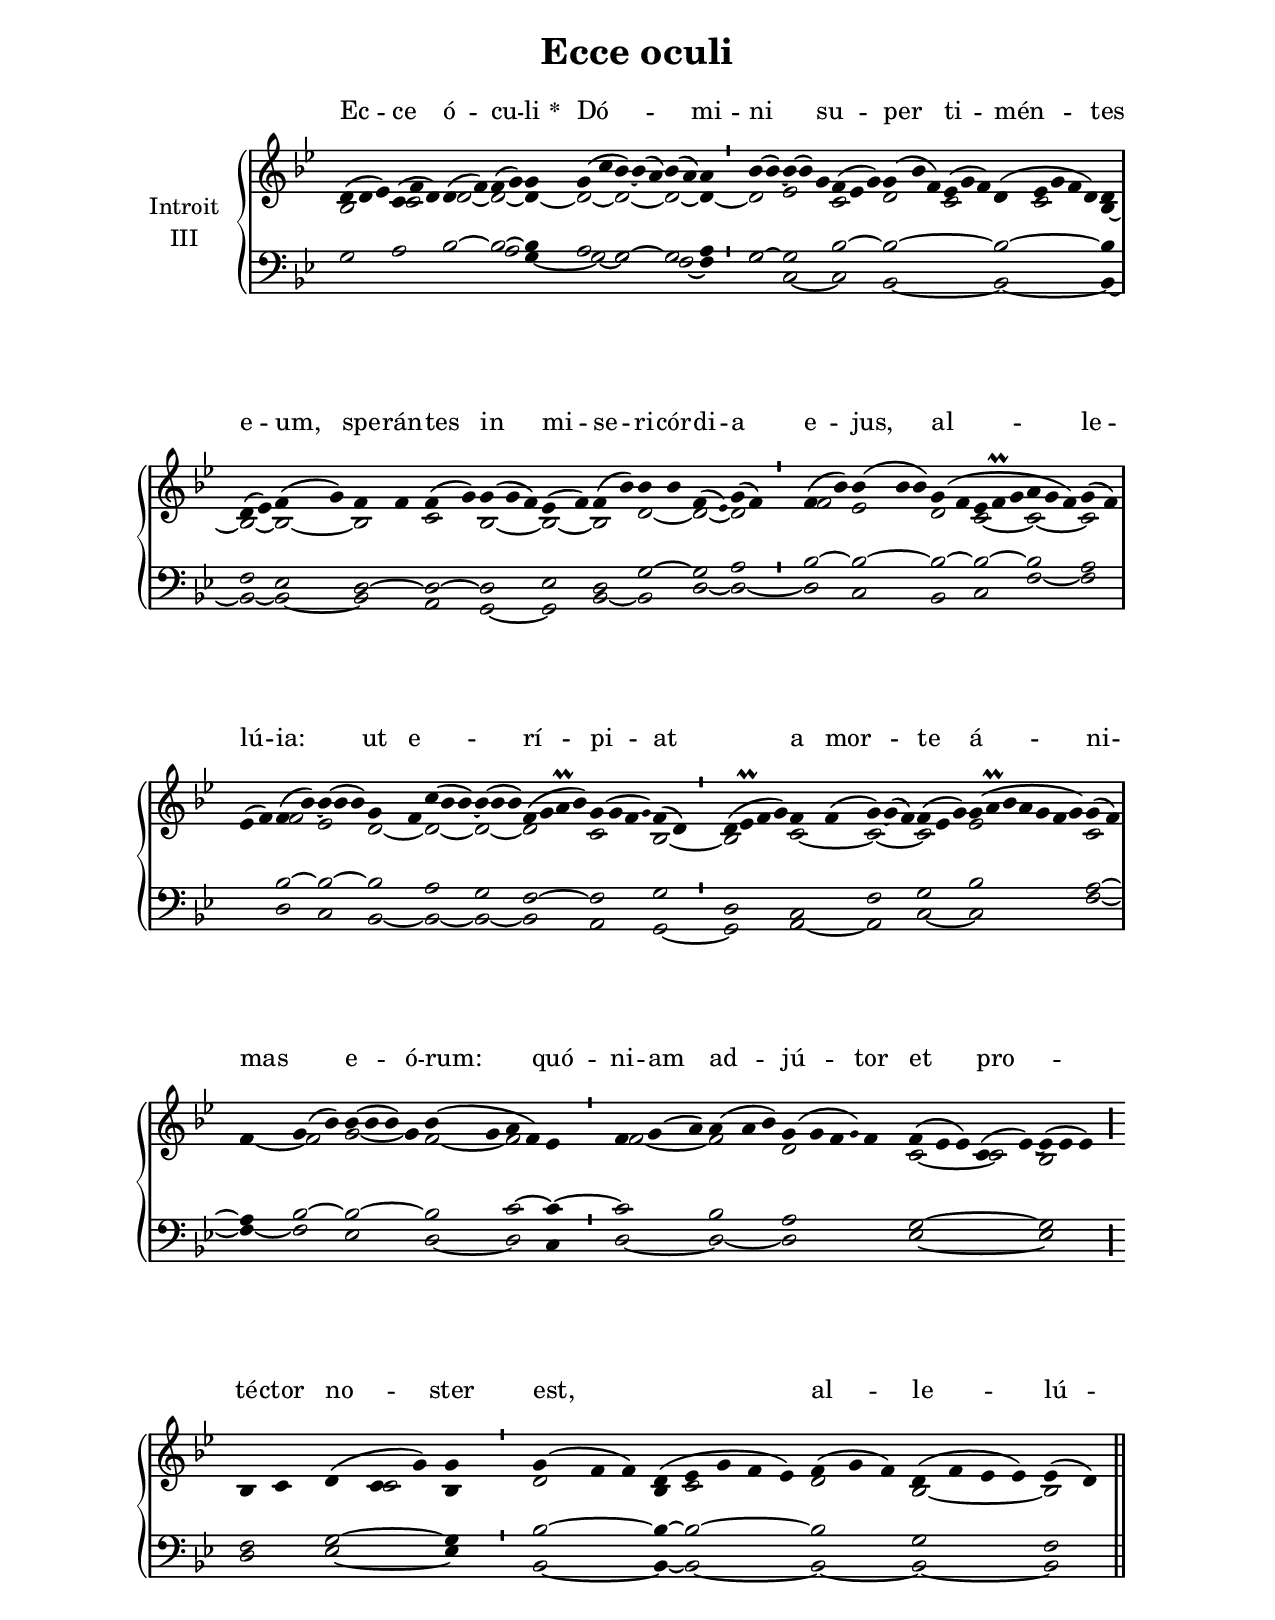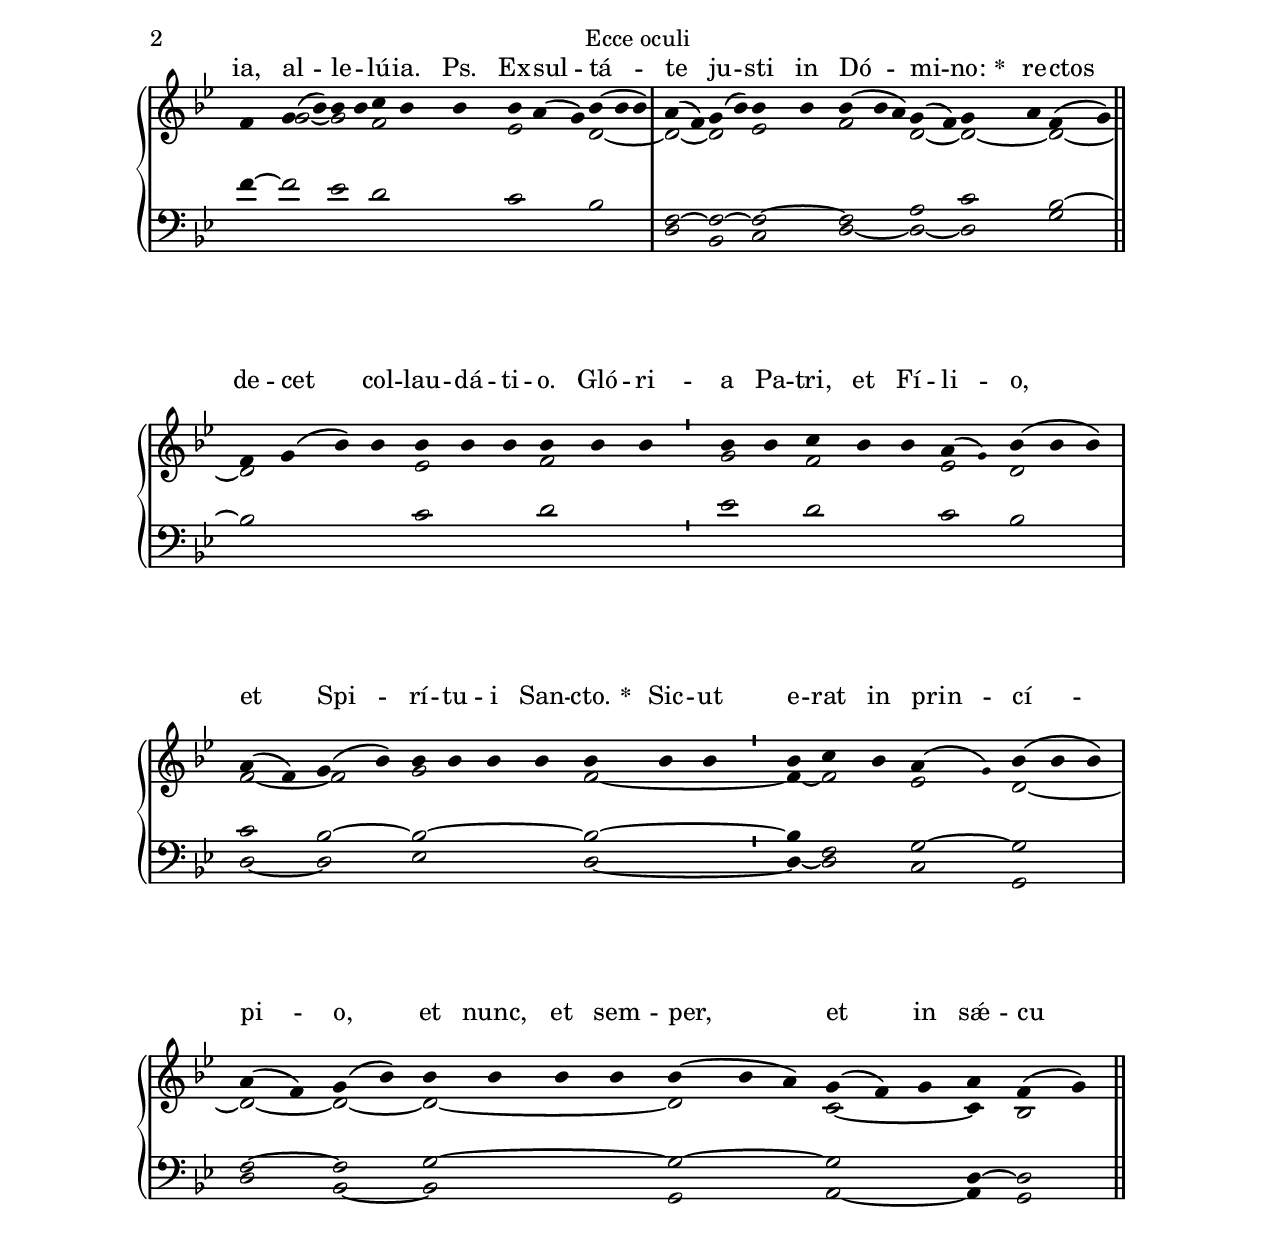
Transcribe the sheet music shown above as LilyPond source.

\version "2.18"
\include "gregorian.ly"
\include "noh2.ily"


%Page reference: page iii.175
%(volume.page)

global = {
 \key g \minor
 \cadenzaOn 
}

\header {
  title = \markup \center-column {"Ecce oculi" \vspace #1 }
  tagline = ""
  composer = ""
}

\paper {
 #(include-special-characters)
  oddHeaderMarkup = \markup \fill-line {
    \line {}
    \center-column {
      \on-the-fly #first-page     " "
      \on-the-fly #not-first-page "Ecce oculi"
    }
    \line { \on-the-fly #print-page-number-check-first \fromproperty #'page:page-number-string }
  }
  evenHeaderMarkup = \markup \fill-line {
    \line { \on-the-fly #print-page-number-check-first \fromproperty #'page:page-number-string }
    \center-column { "Ecce oculi" }
    \line {}
  }
}

chantText = \lyricmode {
Ec -- ce ó -- cu -- li 
\set stanza = " * " Dó -- _ mi -- ni su -- _ per ti -- mén -- tes e -- um, 
spe -- rán -- tes in mi -- se -- ri -- cór -- di -- a e -- jus, al -- le -- lú -- ia: 
ut e -- _ rí -- pi -- at _ a mor -- te á -- ni -- mas _ e -- ó -- rum: 
quó -- ni -- am ad -- jú -- tor et pro -- té -- ctor no -- ster est, _ 
al -- le -- lú -- ia, al -- le -- _ lú -- ia. Ps. 
Ex -- sul -- tá -- te ju -- sti in Dó -- mi -- no: 
\set stanza = " * " 
re -- ctos de -- cet col -- lau -- dá -- ti -- o. 
Gló -- ri -- a Pa -- tri, et Fí -- li -- o, et Spi -- rí -- tu -- i San -- cto. 
\set stanza = " * " 
Sic -- ut e -- rat in prin -- cí -- pi -- o, et nunc, et sem -- per, 
et in sǽ -- cu -- la sæ -- cu -- ló -- rum. A -- men. }

chantMusic = {
\tieDown   d'4 ( d'4 ees'4) c'4 ( f'4 d'4) d'4 ( f'4) f'4 ( g'4) g'4  g'4 ( c''4 bes'4) ~ bes'4 ( a'4) bes'4 ( a'4) a'4 \divisioMinima
 bes'4 ( bes'4) ~ bes'4 ( bes'4) g'4 f'4 ( ees'4 g'4) g'4 ( bes'4 f'4) ees'4 ( g'4 f'4) d'4 ( ees'4 g'4 f'4 d'4) d'4 \divisioMaxima
 d'4 ( ees'4) f'4 ( g'4) f'4 f'4 f'4 ( g'4) g'4 ( g'4 f'4) ees'4 ( f'4) f'4 ( bes'4) bes'4 bes'4 f'4 ( \once \tweak #'font-size #-4 ees' ) g'4 ( f'4) \divisioMinima
 f'4 ( bes'4) bes'4 ( bes'4 bes'4) g'4 ( f'4 ees'4 f'\prall g'4 a'4 g'4 f'4) g'4 ( f'4) \divisioMaxima
 ees'4 ( f'4) f'4 ( bes'4) ~ bes'4 ( bes'4 bes'4) g'4 f'4 c''4 ( bes'4 bes'4) ~ bes'4 ( bes'4 bes'4) f'4 ( g'4 a'\prall bes'4) g'4 ( g'4 f'4 \once \tweak #'font-size #-4 g' ) f'4 ( d'4) \divisioMinima
 d'4 ( ees'\prall f'4 g'4) f'4 f'4 ( g'4) ~ g'4 ( f'4) f'4 ( ees'4 g'4) g'4 ( a'\prall bes'4 a'4 g'4 f'4 g'4) g'4 ( f'4) \divisioMaxima
 f'4 g'4 ( bes'4) bes'4 ( bes'4 bes'4) g'4 bes'4 ( g'4 a'4 f'4) ees'4 \divisioMinima
 f'4 g'4 ( a'4) a'4 ( a'4 bes'4) g'4 ( g'4 f'4 \once \tweak #'font-size #-4 g' ) f'4 f'4 ( ees'4 ees'4) c'4 ( ees'4) ~ ees'4 ( ees'4 ees'4) \divisioMaior
 bes4 c'4 d'4 ( c'4 g'4) g'4 \divisioMinima
 g'4 ( f'4 f'4) d'4 ( ees'4 g'4 f'4 ees'4) f'4 ( g'4 f'4) d'4 ( f'4 ees'4 ees'4) ees'4 ( d'4) \finalis
 f'4 g'4 ( bes'4) bes'4 bes'4 c''4 bes'4 bes'4 bes'4 a'4 ( g'4) bes'4 ( bes'4 bes'4) \divisioMaxima
 a'4 ( f'4) g'4 ( bes'4) bes'4 bes'4 bes'4 ( bes'4 a'4) g'4 ( f'4) g'4 a'4 f'4 ( g'4) \finalis
 f'4 g'4 ( bes'4) bes'4 bes'4 bes'4 bes'4 bes'4 bes'4 bes'4 \divisioMinima
 bes'4 bes'4 c''4 bes'4 bes'4 a'4 ( \once \tweak #'font-size #-4 g' ) bes'4 ( bes'4 bes'4) \divisioMaxima
 a'4 ( f'4) g'4 ( bes'4) bes'4 bes'4 bes'4 bes'4 bes'4 bes'4 bes'4 \divisioMinima
 bes'4 c''4 bes'4 a'4 ( \once \tweak #'font-size #-4 g' ) bes'4 ( bes'4 bes'4) \divisioMaxima
 a'4 ( f'4) g'4 ( bes'4) bes'4 bes'4 bes'4 bes'4 bes'4 ( bes'4 a'4) g'4 ( f'4) g'4 a'4 f'4 ( g'4) \finalis

}

altoMusic = {
bes2*3/2 c'2*3/2 d'2 ~ d'2 ~ d'4 ~ d'2 ~ d'2*3/2 ~ d'2 ~ d'4 ~ \divisioMinima
d'2 ees'2*3/2 c'2*3/2 d'2*3/2 c'2*3/2 d'4 c'2*4/2 bes4 ~ \divisioMaxima
bes2 ~ bes2 ~ bes2 c'2 bes2*3/2 ~ bes2 ~ bes2 d'2 ~ d'2 ~ d'2 \divisioMinima
f'2 ees'2*3/2 d'2 c'2*3/2 ~ c'2*3/2 ~ c'2 \divisioMaxima
r2 f'2 ees'2*3/2 d'2 ~ d'2*3/2 ~ d'2*3/2 ~ d'2*4/2 c'2*4/2 bes2 ~ \divisioMinima
bes2*4/2 c'2 ~ c'2*3/2 ~ c'2*3/2 ees'2*7/2 c'2 \divisioMaxima
f'4 ~ f'2 g'2*3/2 ~ g'4 f'2 ~ f'2 r4 \divisioMinima
f'2*3/2 ~ f'2*3/2 d'2*5/2 c'2*3/2 ~ c'2 bes2*3/2 \divisioMaior
r2*3/2 c'2 bes4 \divisioMinima
d'2*3/2 bes4 c'2*4/2 d'2*3/2 bes2*4/2 ~ bes2 \finalis
r4 g'2 ~ g'2 f'2*3/2 ees'2*3/2 d'2*3/2 ~ \divisioMaxima
d'2 ~ d'2 ees'2 f'2*3/2 d'2 ~ d'2 ~ d'2 ~ \finalis
d'2*4/2 ees'2*3/2 f'2*3/2 \divisioMinima
g'2 f'2*3/2 ees'2 d'2*3/2 \divisioMaxima
f'2 ~ f'2 g'2*4/2 f'2*3/2 ~ \divisioMinima
f'4 ~ f'2 ees'2 d'2*3/2 ~ \divisioMaxima
d'2 ~ d'2 ~ d'2*4/2 ~ d'2*3/2 c'2*3/2 ~ c'4 bes2 \finalis
}

tenorMusic = {
g2*3/2 a2*3/2 bes2 ~ bes2 ~ bes4 a2 g2*3/2 ~ g2 a4 \divisioMinima
g2 ~ g2*3/2 bes2*3/2 ~ bes2*6/2 ~ bes2*5/2 ~ bes4 \divisioMaxima
f2 ees2 d2 ~ d2 ~ d2*3/2 ees2 d2 g2 ~ g2 a2 \divisioMinima
bes2 ~ bes2*3/2 ~ bes2 ~ bes2*3/2 ~ bes2*3/2 a2 \divisioMaxima
r2 bes2 ~ bes2*3/2 ~ bes2 a2*3/2 g2*3/2 f2*4/2 ~ f2*4/2 g2 \divisioMinima
d2*4/2 c2 f2*3/2 g2*3/2 bes2*7/2 a2 ~ \divisioMaxima
a4 bes2 ~ bes2*4/2 ~ bes2 c'2 ~ c'4 ~ \divisioMinima
c'2*3/2 bes2*3/2 a2*5/2 g2*5/2 ~ g2*3/2 \divisioMaior
f2 g2*3/2 ~ g4 \divisioMinima
bes2*3/2 ~ bes4 ~ bes2*4/2 ~ bes2*3/2 g2*4/2 f2 \finalis
f'4 ~ f'2 ees'2 d'2*3/2 c'2*3/2 bes2*3/2 \divisioMaxima
f2 ~ f2 ~ f2 ~ f2*3/2 a2 c'2 bes2 ~ \finalis
bes2*4/2 c'2*3/2 d'2*3/2 \divisioMinima
ees'2 d'2*3/2 c'2 bes2*3/2 \divisioMaxima
c'2 bes2 ~ bes2*4/2 ~ bes2*3/2 ~ \divisioMinima
bes4 f2 g2 ~ g2*3/2 \divisioMaxima
f2 ~ f2 g2*4/2 ~ g2*3/2 ~ g2*3/2 d4 ~ d2 \finalis
}

bassMusic = {
r2*8/2 a2 g4 ~ g2 ~ g2*3/2 f2 ~ f4 \divisioMinima
g2 c2*3/2 ~ c2*3/2 bes,2*6/2 ~ bes,2*5/2 ~ bes,4 ~ \divisioMaxima
bes,2 ~ bes,2 ~ bes,2 a,2 g,2*3/2 ~ g,2 bes,2 ~ bes,2 d2 ~ d2 ~ \divisioMinima
d2 c2*3/2 bes,2 c2*3/2 f2*3/2 ~ f2 \divisioMaxima
r2 d2 c2*3/2 bes,2 ~ bes,2*3/2 ~ bes,2*3/2 ~ bes,2*4/2 a,2*4/2 g,2 ~ \divisioMinima
g,2*4/2 a,2 ~ a,2*3/2 c2*3/2 ~ c2*7/2 f2 ~ \divisioMaxima
f4 ~ f2 ees2*4/2 d2 ~ d2 c4 \divisioMinima
d2*3/2 ~ d2*3/2 ~ d2*5/2 ees2*5/2 ~ ees2*3/2 \divisioMaior
d2 ees2*3/2 ~ ees4 \divisioMinima
bes,2*3/2 ~ bes,4 ~ bes,2*4/2 ~ bes,2*3/2 ~ bes,2*4/2 ~ bes,2 \finalis
r2*14/2 \divisioMaxima
d2 bes,2 c2 d2*3/2 ~ d2 ~ d2 g2 \finalis
r2*20/2 \divisioMaxima
d2 ~ d2 ees2*4/2 d2*3/2 ~ \divisioMinima
d4 ~ d2 c2 g,2*3/2 \divisioMaxima
d2 bes,2 ~ bes,2*4/2 g,2*3/2 a,2*3/2 ~ a,4 g,2 \finalis
}

voiceLines = {
\voiceLineStyle


}

\score{
  <<
    \new GrandStaff <<
      \set GrandStaff.autoBeaming = ##f
      \set GrandStaff.instrumentName = \markup \center-column {
        "Introit"
        "III"
      }
      \new Staff = up <<
        \new Voice = "chant" {
          \voiceOne \global \chantMusic
        }
        \new Voice {
          \voiceTwo \global \altoMusic
        }
      >>

      \new Staff = down <<
        \clef bass
        \new Voice {
          \voiceOne \global \tenorMusic
        }
        \new Voice {
          \voiceTwo \global \bassMusic
        }
	\new Voice {
        \voiceThree \global \voiceLines
        }
      >>
    >>
    \new Lyrics \lyricsto chant {
      \chantText
    }
  >>
  \layout{
  }
  \midi{
    \tempo 4 = 125
  }
}
